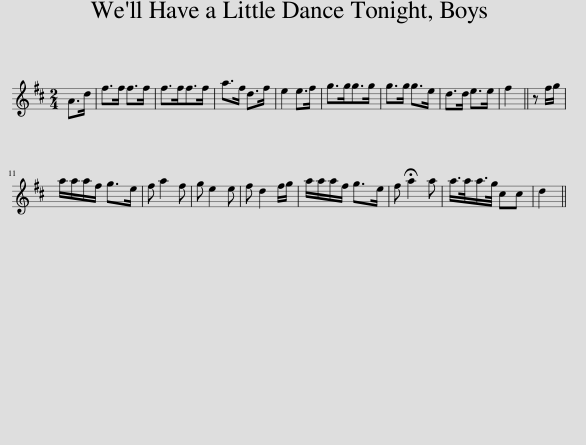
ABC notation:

X:1
L:1/8
M:2/4
I:linebreak $
K:D
V:1 treble
V:1
 A>d | f>f f>f | f>ff>f | a>f d>f | e2 e>f | %5
 g>gg>g | g>g g>e | d>d e>e | f2 || z f/g/ |$ %10
 a/a/a/f/ g>e | f a2 f | g e2 e | f d2 f/g/ | a/a/a/f/ g>e | %15
 f !fermata!a2 a | a/>a/a/>g/ cc | d2 || %18
